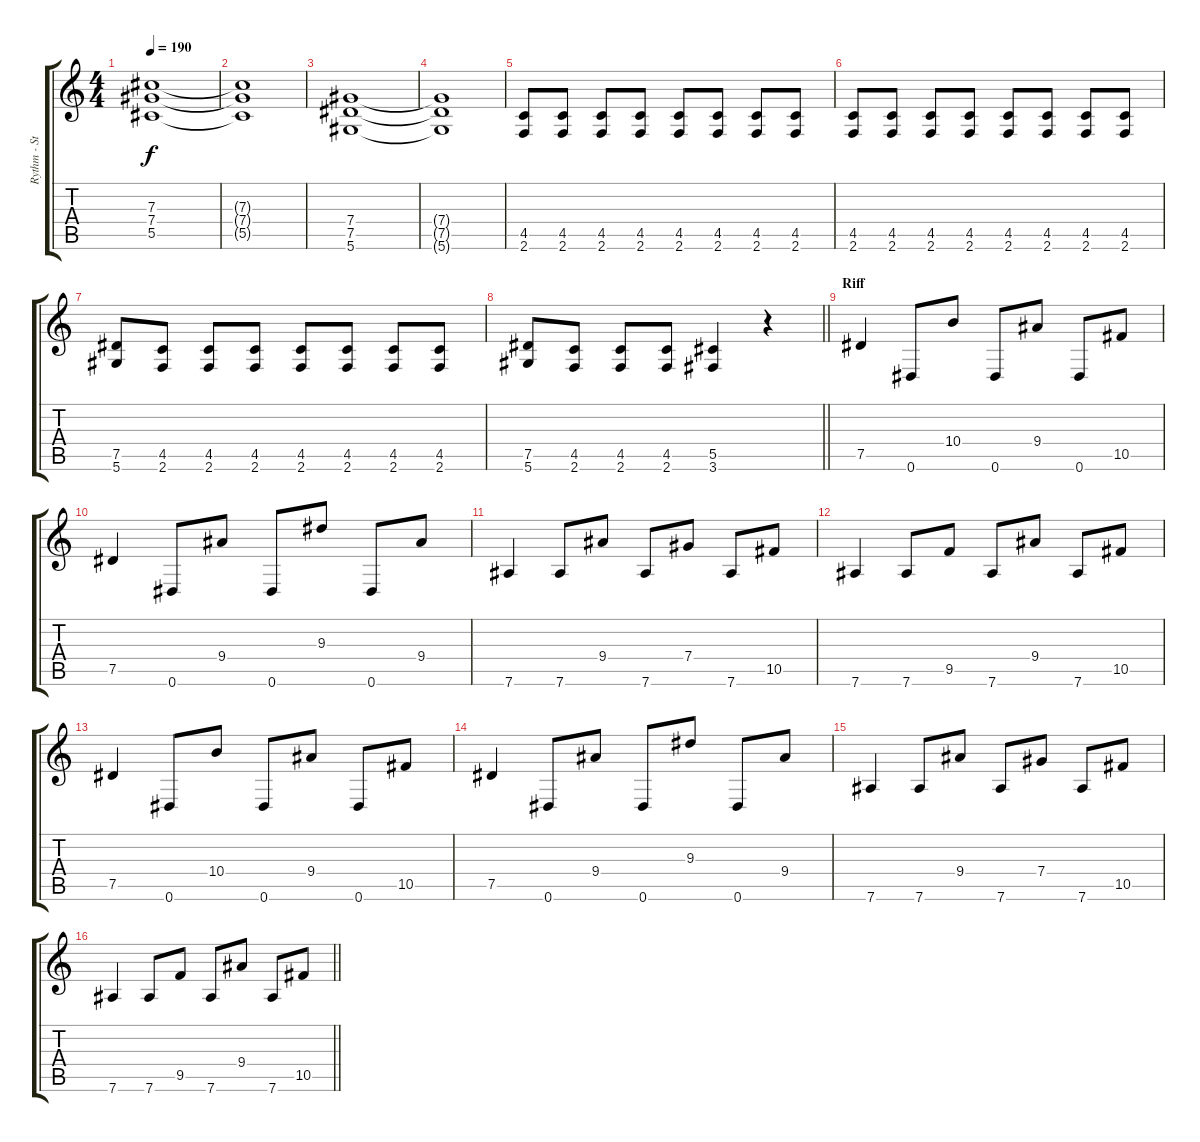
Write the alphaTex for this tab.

\track ("Rythm - Stefan Elmgren" "Rythm - St") {instrument distortionguitar}
\staff {score tabs}
\tuning (Eb4 Bb3 Gb3 Db3 Ab2 Eb2) {hide}
\ts (4 4)
\tempo 190
\clef g2
\ks c
(7.3 7.4 5.5).1{dy f} |
(7.3{t} 7.4{t} 5.5{t}).1 |
(7.4 7.5 5.6).1 |
(7.4{t} 7.5{t} 5.6{t}).1 |
(4.5 2.6).8 (4.5 2.6).8 (4.5 2.6).8 (4.5 2.6).8 (4.5 2.6).8 (4.5 2.6).8 (4.5 2.6).8 (4.5 2.6).8 |
(4.5 2.6).8 (4.5 2.6).8 (4.5 2.6).8 (4.5 2.6).8 (4.5 2.6).8 (4.5 2.6).8 (4.5 2.6).8 (4.5 2.6).8 |
(7.5 5.6).8 (4.5 2.6).8 (4.5 2.6).8 (4.5 2.6).8 (4.5 2.6).8 (4.5 2.6).8 (4.5 2.6).8 (4.5 2.6).8 |
\barLineRight lightlight
(7.5 5.6).8 (4.5 2.6).8 (4.5 2.6).8 (4.5 2.6).8 (5.5 3.6).4 r.4 |
\section ("" "Riff")
7.5.4 0.6.8 10.4.8 0.6.8 9.4.8 0.6.8 10.5.8 |
7.5.4 0.6.8 9.4.8 0.6.8 9.3.8 0.6.8 9.4.8 |
7.6.4 7.6.8 9.4.8 7.6.8 7.4.8 7.6.8 10.5.8 |
7.6.4 7.6.8 9.5.8 7.6.8 9.4.8 7.6.8 10.5.8 |
7.5.4 0.6.8 10.4.8 0.6.8 9.4.8 0.6.8 10.5.8 |
7.5.4 0.6.8 9.4.8 0.6.8 9.3.8 0.6.8 9.4.8 |
7.6.4 7.6.8 9.4.8 7.6.8 7.4.8 7.6.8 10.5.8 |
\barLineRight lightlight
7.6.4 7.6.8 9.5.8 7.6.8 9.4.8 7.6.8 10.5.8
